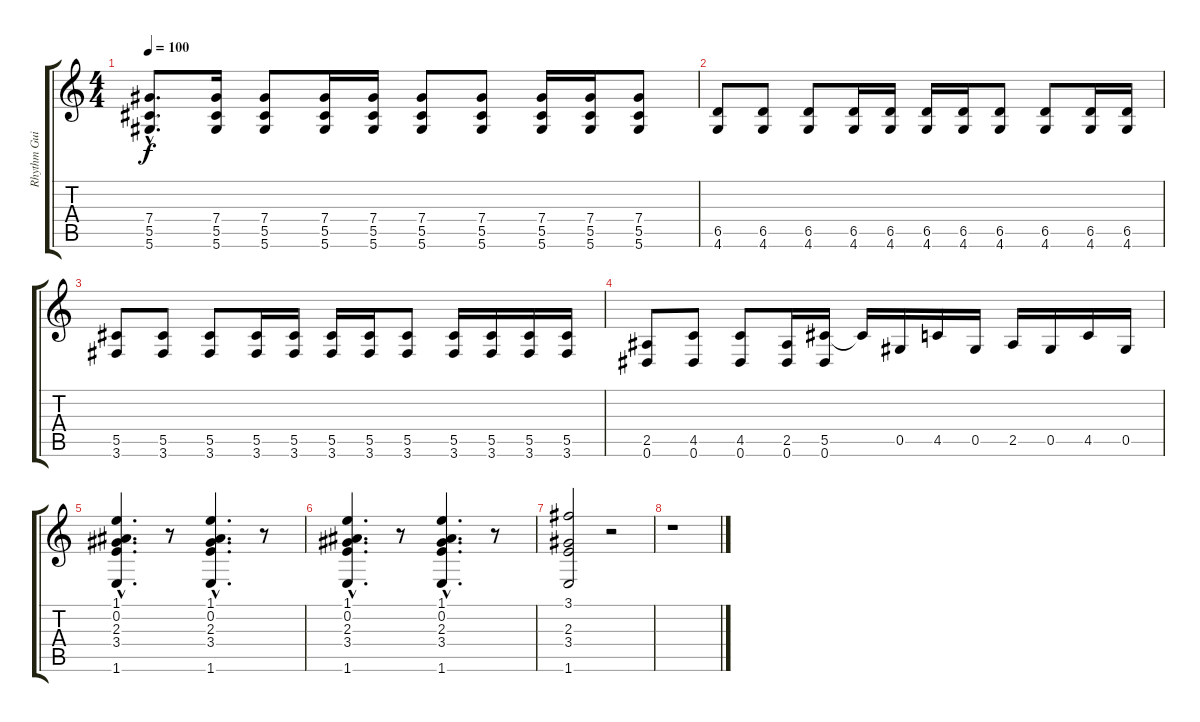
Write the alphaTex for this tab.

\track ("Rhythm Guitar 1" "Rhythm Gui") {instrument distortionguitar}
\staff {score tabs}
\tuning (Eb4 Bb3 Gb3 Db3 Ab2 Eb2) {hide}
\ts (4 4)
\tempo 100
\clef g2
\ks c
(7.4{hac} 5.5{hac} 5.6{hac}).8{d dy f} (7.4 5.5 5.6).16 (7.4 5.5 5.6).8 (7.4 5.5 5.6).16 (7.4 5.5 5.6).16 (7.4 5.5 5.6).8 (7.4 5.5 5.6).8 (7.4 5.5 5.6).16 (7.4 5.5 5.6).16 (7.4 5.5 5.6).8 |
(6.5 4.6).8 (6.5 4.6).8 (6.5 4.6).8 (6.5 4.6).16 (6.5 4.6).16 (6.5 4.6).16 (6.5 4.6).16 (6.5 4.6).8 (6.5 4.6).8 (6.5 4.6).16 (6.5 4.6).16 |
(5.5 3.6).8 (5.5 3.6).8 (5.5 3.6).8 (5.5 3.6).16 (5.5 3.6).16 (5.5 3.6).16 (5.5 3.6).16 (5.5 3.6).8 (5.5 3.6).16 (5.5 3.6).16 (5.5 3.6).16 (5.5 3.6).16 |
(2.5 0.6).8 (4.5 0.6).8 (4.5 0.6).8 (2.5 0.6).16 (5.5 0.6).16 5.5{t}.16 0.5.16 4.5.16 0.5.16 2.5.16 0.5.16 4.5.16 0.5.16 |
(1.1{hac} 0.2{hac} 2.3{hac} 3.4{hac} 1.6{hac}).4{d} r.8 (1.1{hac} 0.2{hac} 2.3{hac} 3.4{hac} 1.6{hac}).4{d} r.8 |
(1.1{hac} 0.2{hac} 2.3{hac} 3.4{hac} 1.6{hac}).4{d} r.8 (1.1{hac} 0.2{hac} 2.3{hac} 3.4{hac} 1.6{hac}).4{d} r.8 |
(3.1 2.3 3.4 1.6).2 r.2 |
r.1
